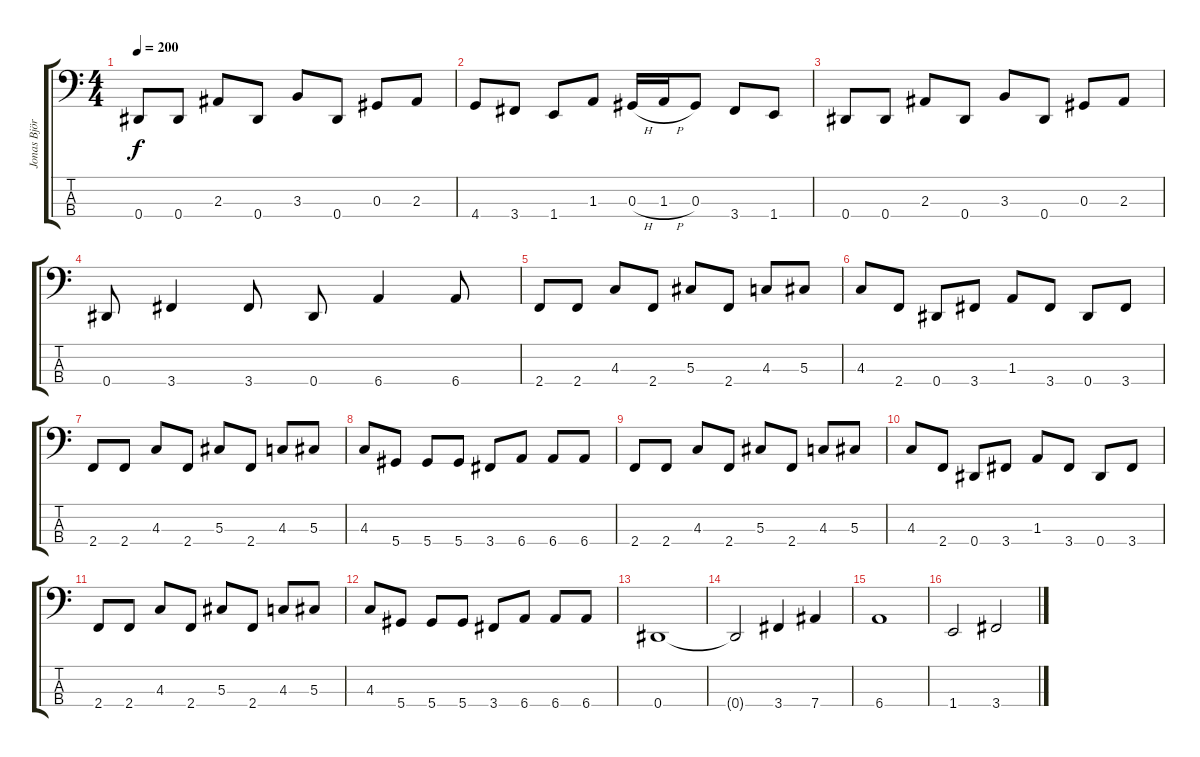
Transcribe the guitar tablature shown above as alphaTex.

\track ("Jonas Björler" "Jonas Björ") {instrument electricbassfinger}
\staff {score tabs}
\tuning (Gb2 Db2 Ab1 Eb1) {hide}
\ts (4 4)
\tempo 200
\clef f4
\ks c
0.4.8{dy f} 0.4.8 2.3.8 0.4.8 3.3.8 0.4.8 0.3.8 2.3.8 |
4.4.8 3.4.8 1.4.8 1.3.8 0.3{h}.16 1.3{h}.16 0.3.8 3.4.8 1.4.8 |
0.4.8 0.4.8 2.3.8 0.4.8 3.3.8 0.4.8 0.3.8 2.3.8 |
0.4.8 3.4.4 3.4.8 0.4.8 6.4.4 6.4.8 |
2.4.8 2.4.8 4.3.8 2.4.8 5.3.8 2.4.8 4.3.8 5.3.8 |
4.3.8 2.4.8 0.4.8 3.4.8 1.3.8 3.4.8 0.4.8 3.4.8 |
2.4.8 2.4.8 4.3.8 2.4.8 5.3.8 2.4.8 4.3.8 5.3.8 |
4.3.8 5.4.8 5.4.8 5.4.8 3.4.8 6.4.8 6.4.8 6.4.8 |
2.4.8 2.4.8 4.3.8 2.4.8 5.3.8 2.4.8 4.3.8 5.3.8 |
4.3.8 2.4.8 0.4.8 3.4.8 1.3.8 3.4.8 0.4.8 3.4.8 |
2.4.8 2.4.8 4.3.8 2.4.8 5.3.8 2.4.8 4.3.8 5.3.8 |
4.3.8 5.4.8 5.4.8 5.4.8 3.4.8 6.4.8 6.4.8 6.4.8 |
0.4.1 |
0.4{t}.2 3.4.4 7.4.4 |
6.4.1 |
1.4.2 3.4.2
